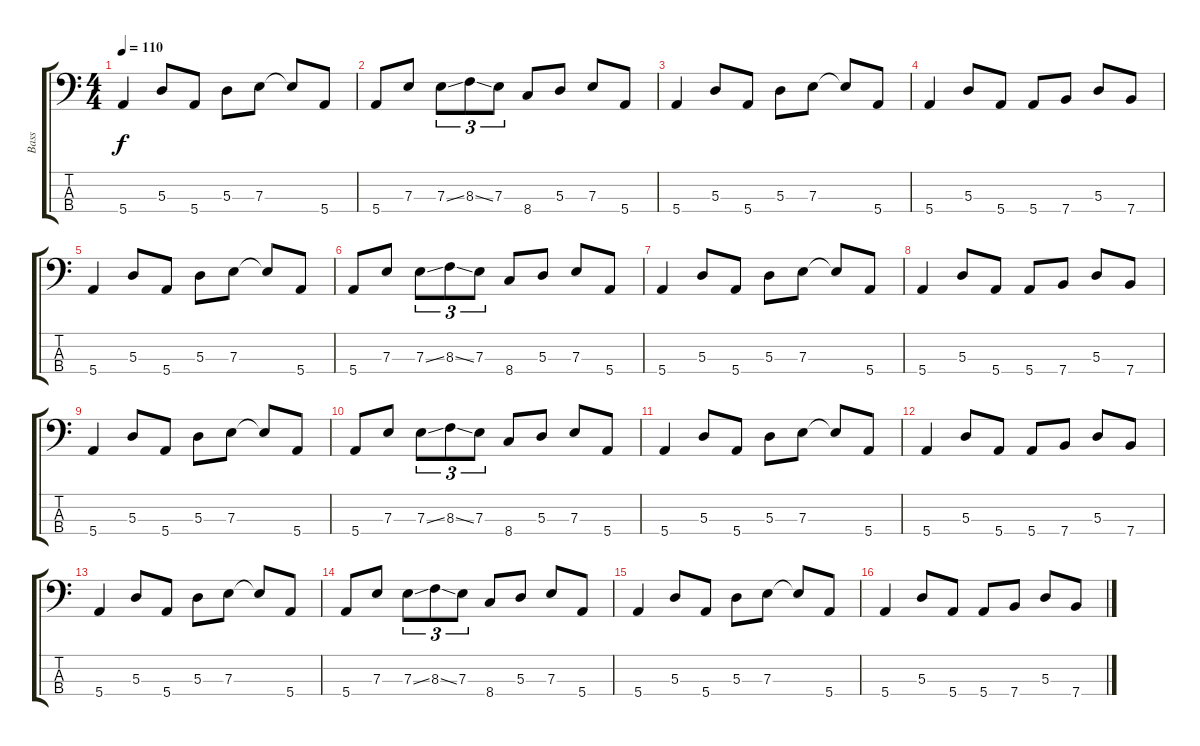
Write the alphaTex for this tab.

\track ("Bass" "Bass") {instrument electricguitarjazz}
\staff {score tabs}
\tuning (G2 D2 A1 E1) {hide}
\ts (4 4)
\tempo 110
\clef f4
\ks c
5.4.4{dy f} 5.3.8 5.4.8 5.3.8 7.3.8 7.3{t}.8 5.4.8 |
5.4.8 7.3.8 7.3{ss}.8{tu (3 2)} 8.3{ss}.8{tu (3 2)} 7.3.8{tu (3 2)} 8.4.8 5.3.8 7.3.8 5.4.8 |
5.4.4 5.3.8 5.4.8 5.3.8 7.3.8 7.3{t}.8 5.4.8 |
5.4.4 5.3.8 5.4.8 5.4.8 7.4.8 5.3.8 7.4.8 |
5.4.4 5.3.8 5.4.8 5.3.8 7.3.8 7.3{t}.8 5.4.8 |
5.4.8 7.3.8 7.3{ss}.8{tu (3 2)} 8.3{ss}.8{tu (3 2)} 7.3.8{tu (3 2)} 8.4.8 5.3.8 7.3.8 5.4.8 |
5.4.4 5.3.8 5.4.8 5.3.8 7.3.8 7.3{t}.8 5.4.8 |
5.4.4 5.3.8 5.4.8 5.4.8 7.4.8 5.3.8 7.4.8 |
5.4.4 5.3.8 5.4.8 5.3.8 7.3.8 7.3{t}.8 5.4.8 |
5.4.8 7.3.8 7.3{ss}.8{tu (3 2)} 8.3{ss}.8{tu (3 2)} 7.3.8{tu (3 2)} 8.4.8 5.3.8 7.3.8 5.4.8 |
5.4.4 5.3.8 5.4.8 5.3.8 7.3.8 7.3{t}.8 5.4.8 |
5.4.4 5.3.8 5.4.8 5.4.8 7.4.8 5.3.8 7.4.8 |
5.4.4 5.3.8 5.4.8 5.3.8 7.3.8 7.3{t}.8 5.4.8 |
5.4.8 7.3.8 7.3{ss}.8{tu (3 2)} 8.3{ss}.8{tu (3 2)} 7.3.8{tu (3 2)} 8.4.8 5.3.8 7.3.8 5.4.8 |
5.4.4 5.3.8 5.4.8 5.3.8 7.3.8 7.3{t}.8 5.4.8 |
5.4.4 5.3.8 5.4.8 5.4.8 7.4.8 5.3.8 7.4.8
